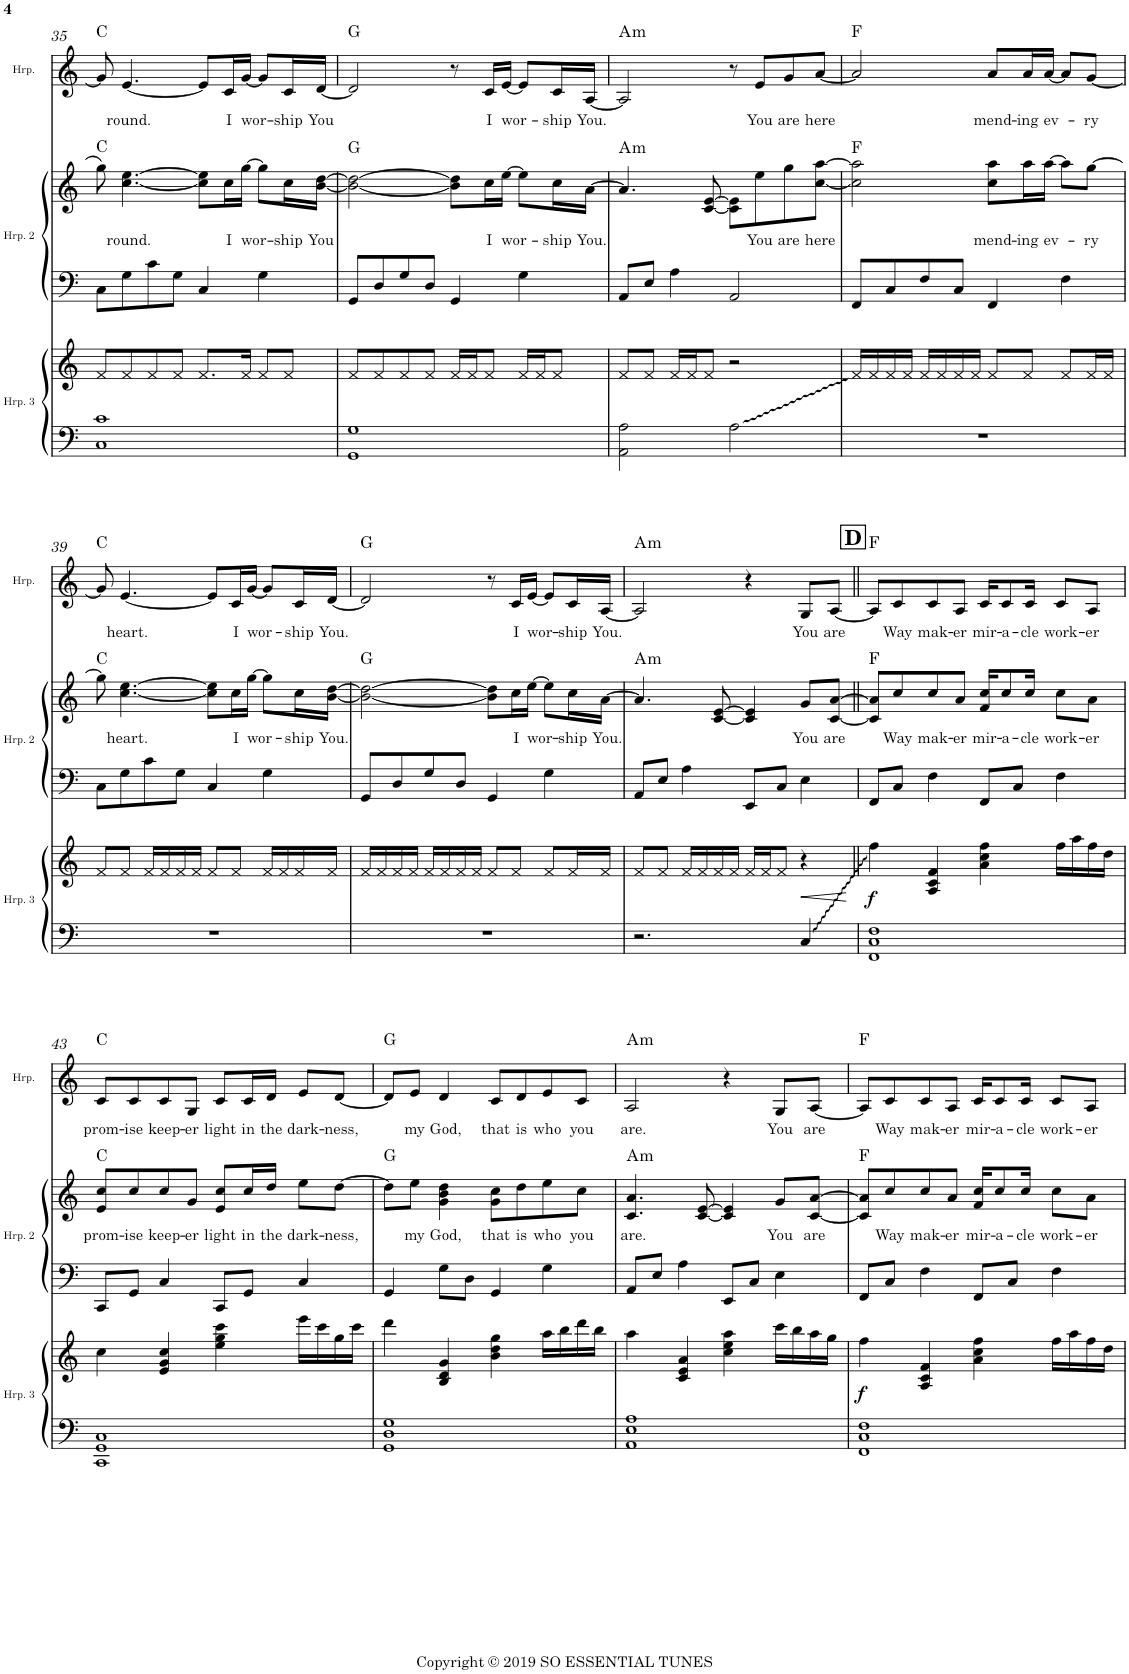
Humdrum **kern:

**kern	**kern	**dynam	**kern	**kern	**text	**harte	**kern	**text	**harte
*part3	*part3	*part3	*part2	*part2	*part2	*part2	*part1	*part1	*part1
*staff5	*staff4	*staff4/5	*staff3	*staff2	*staff2	*	*staff1	*staff1	*
*I"Harp 3	*	*	*I"Harp 2	*	*	*	*I"Harp 1	*	*
*I'Hrp. 3	*	*	*I'Hrp. 2	*	*	*	*I'Hrp.	*	*
!!LO:PB:g=z
*clefF4	*clefG2	*	*clefF4	*clefG2	*	*	*clefG2	*	*
*k[]	*k[]	*	*k[]	*k[]	*	*	*k[]	*	*
*M4/4	*M4/4	*	*M4/4	*M4/4	*	*	*M4/4	*	*
=35	=35	=35	=35	=35	=35	=35	=35	=35	=35
1C 1c	8f/L	.	8C\L	8gg\	.	C:maj	8g/]	.	C:maj
!	!	!	!	!	!LO:LY:b	!	!	!LO:LY:b	!
.	8f/	.	8G\	[4.cc\ [4.ee\	round.	.	[4.e/	round.	.
.	8f/	.	8c\	.	.	.	.	.	.
.	8f/J	.	8G\J	.	.	.	.	.	.
.	8.f/L	.	4C/	8cc\] 8ee\]L	.	.	8e/L]	.	.
!	!	!	!	!	!LO:LY:b	!	!	!LO:LY:b	!
.	.	.	.	16cc\L	I	.	16c/L	I	.
!	!	!	!	!	!LO:LY:b	!	!	!LO:LY:b	!
.	16f/Jk	.	.	[16gg\JJ	wor-	.	[16g/JJ	wor-	.
.	8f/L	.	4G\	8gg\L]	.	.	8g/L]	.	.
!	!	!	!	!	!LO:LY:b	!	!	!LO:LY:b	!
.	8f/J	.	.	16cc\L	-ship	.	16c/L	-ship	.
!	!	!	!	!	!LO:LY:b	!	!	!LO:LY:b	!
.	.	.	.	[16b\ [16dd\JJ	You	.	[16d/JJ	You	.
=36	=36	=36	=36	=36	=36	=36	=36	=36	=36
1GG 1G	8f/L	.	8GG/L	2b\_ 2dd\_	.	G:maj	2d/]	.	G:maj
.	8f/	.	8D/	.	.	.	.	.	.
.	8f/	.	8G/	.	.	.	.	.	.
.	8f/J	.	8D/J	.	.	.	.	.	.
.	16f/LL	.	4GG/	8b\] 8dd\]L	.	.	8r	.	.
.	16f/J	.	.	.	.	.	.	.	.
!	!	!	!	!	!LO:LY:b	!	!	!LO:LY:b	!
.	8f/J	.	.	16cc\L	I	.	16c/LL	I	.
!	!	!	!	!	!LO:LY:b	!	!	!LO:LY:b	!
.	.	.	.	[16ee\JJ	wor-	.	[16e/JJ	wor-	.
.	16f/LL	.	4G\	8ee\L]	.	.	8e/L]	.	.
.	16f/J	.	.	.	.	.	.	.	.
!	!	!	!	!	!LO:LY:b	!	!	!LO:LY:b	!
.	8f/J	.	.	16cc\L	-ship	.	16c/L	-ship	.
!	!	!	!	!	!LO:LY:b	!	!	!LO:LY:b	!
.	.	.	.	[16a\JJ	You.	.	[16A/JJ	You.	.
=37	=37	=37	=37	=37	=37	=37	=37	=37	=37
!	!	!	!	!	!	!LO:H:kt=m	!	!	!LO:H:kt=m
2AA\ 2A\	8f/L	.	8AA/L	4.a/]	.	A:min	2A/]	.	A:min
.	8f/J	.	8E/J	.	.	.	.	.	.
.	16f/LL	.	4A\	.	.	.	.	.	.
.	16f/J	.	.	.	.	.	.	.	.
.	8f/J	.	.	[8c/ [8e/	.	.	.	.	.
2A\	2r	.	2AA/	8c\] 8e\]L	.	.	8r	.	.
!	!	!	!	!	!LO:LY:b	!	!	!LO:LY:b	!
.	.	.	.	8ee\	You	.	8e/L	You	.
!	!	!	!	!	!LO:LY:b	!	!	!LO:LY:b	!
.	.	.	.	8gg\	are	.	8g/	are	.
!	!	!	!	!	!LO:LY:b	!	!	!LO:LY:b	!
.	.	.	.	[8cc\ [8aa\J	here	.	[8a/J	here	.
=38	=38	=38	=38	=38	=38	=38	=38	=38	=38
1r	16f/LL	.	8FF/L	2cc\] 2aa\]	.	F:maj	2a/]	.	F:maj
.	16f/	.	.	.	.	.	.	.	.
.	16f/	.	8C/	.	.	.	.	.	.
.	16f/JJ	.	.	.	.	.	.	.	.
.	16f/LL	.	8F/	.	.	.	.	.	.
.	16f/	.	.	.	.	.	.	.	.
.	16f/	.	8C/J	.	.	.	.	.	.
.	16f/JJ	.	.	.	.	.	.	.	.
!	!	!	!	!	!LO:LY:b	!	!	!LO:LY:b	!
.	8f/L	.	4FF/	8cc\ 8aa\L	mend-	.	8a/L	mend-	.
!	!	!	!	!	!LO:LY:b	!	!	!LO:LY:b	!
.	8f/J	.	.	16aa\L	-ing	.	16a/L	-ing	.
!	!	!	!	!	!LO:LY:b	!	!	!LO:LY:b	!
.	.	.	.	[16aa\JJ	ev-	.	[16a/JJ	ev-	.
.	8f/L	.	4F\	8aa\L]	.	.	8a/L]	.	.
!	!	!	!	!	!LO:LY:b	!	!	!LO:LY:b	!
.	16f/L	.	.	[8gg\J	-ry	.	[8g/J	-ry	.
.	16f/JJ	.	.	.	.	.	.	.	.
!!LO:LB:g=z
=39	=39	=39	=39	=39	=39	=39	=39	=39	=39
1r	8f/L	.	8C\L	8gg\]	.	C:maj	8g/]	.	C:maj
!	!	!	!	!	!LO:LY:b	!	!	!LO:LY:b	!
.	8f/J	.	8G\	[4.cc\ [4.ee\	heart.	.	[4.e/	heart.	.
.	16f/LL	.	8c\	.	.	.	.	.	.
.	16f/	.	.	.	.	.	.	.	.
.	16f/	.	8G\J	.	.	.	.	.	.
.	16f/JJ	.	.	.	.	.	.	.	.
.	8f/L	.	4C/	8cc\] 8ee\]L	.	.	8e/L]	.	.
!	!	!	!	!	!LO:LY:b	!	!	!LO:LY:b	!
.	8f/J	.	.	16cc\L	I	.	16c/L	I	.
!	!	!	!	!	!LO:LY:b	!	!	!LO:LY:b	!
.	.	.	.	[16gg\JJ	wor-	.	[16g/JJ	wor-	.
.	16f/LL	.	4G\	8gg\L]	.	.	8g/L]	.	.
.	16f/	.	.	.	.	.	.	.	.
!	!	!	!	!	!LO:LY:b	!	!	!LO:LY:b	!
.	16f/	.	.	16cc\L	-ship	.	16c/L	-ship	.
!	!	!	!	!	!LO:LY:b	!	!	!LO:LY:b	!
.	16f/JJ	.	.	[16b\ [16dd\JJ	You.	.	[16d/JJ	You.	.
=40	=40	=40	=40	=40	=40	=40	=40	=40	=40
1r	16f/LL	.	8GG/L	2b\_ 2dd\_	.	G:maj	2d/]	.	G:maj
.	16f/	.	.	.	.	.	.	.	.
.	16f/	.	8D/	.	.	.	.	.	.
.	16f/JJ	.	.	.	.	.	.	.	.
.	16f/LL	.	8G/	.	.	.	.	.	.
.	16f/	.	.	.	.	.	.	.	.
.	16f/	.	8D/J	.	.	.	.	.	.
.	16f/JJ	.	.	.	.	.	.	.	.
.	8f/L	.	4GG/	8b\] 8dd\]L	.	.	8r	.	.
!	!	!	!	!	!LO:LY:b	!	!	!LO:LY:b	!
.	8f/J	.	.	16cc\L	I	.	16c/LL	I	.
!	!	!	!	!	!LO:LY:b	!	!	!LO:LY:b	!
.	.	.	.	[16ee\JJ	wor-	.	[16e/JJ	wor-	.
.	8f/L	.	4G\	8ee\L]	.	.	8e/L]	.	.
!	!	!	!	!	!LO:LY:b	!	!	!LO:LY:b	!
.	16f/L	.	.	16cc\L	-ship	.	16c/L	-ship	.
!	!	!	!	!	!LO:LY:b	!	!	!LO:LY:b	!
.	16f/JJ	.	.	[16a\JJ	You.	.	[16A/JJ	You.	.
=41	=41	=41	=41	=41	=41	=41	=41	=41	=41
!	!	!	!	!	!	!LO:H:kt=m	!	!	!LO:H:kt=m
2.r	8f/L	.	8AA/L	4.a/]	.	A:min	2A/]	.	A:min
.	8f/J	.	8E/J	.	.	.	.	.	.
.	16f/LL	.	4A\	.	.	.	.	.	.
.	16f/	.	.	.	.	.	.	.	.
.	16f/	.	.	[8c/ [8e/	.	.	.	.	.
.	16f/JJ	.	.	.	.	.	.	.	.
.	16f/LL	.	8EE/L	4c/] 4e/]	.	.	4r	.	.
.	16f/J	.	.	.	.	.	.	.	.
.	8f/J	.	8C/J	.	.	.	.	.	.
!	!	!	!	!	!LO:LY:b	!	!	!LO:LY:b	!
4C/	4r	.	4E\	8g/L	You	.	8G/L	You	.
!	!	!	!	!	!LO:LY:b	!	!	!LO:LY:b	!
.	.	.	.	[8c/ [8a/J	are	.	[8A/J	are	.
!!LO:REH:place=s1:a:B:cj:fs=14:t=D
=42||	=42||	=42||	=42||	=42||	=42||	=42||	=42||	=42||	=42||
!	!	!LO:DY:b	!	!	!	!	!	!	!
1FF 1C 1F	4ff\	f	8FF/L	8c/] 8a/]L	.	F:maj	8A/L]	.	F:maj
!	!	!	!	!	!LO:LY:b	!	!	!LO:LY:b	!
.	.	.	8C/J	8cc/	Way	.	8c/	Way	.
!	!	!	!	!	!LO:LY:b	!	!	!LO:LY:b	!
.	4A/ 4c/ 4f/	.	4F\	8cc/	mak-	.	8c/	mak-	.
!	!	!	!	!	!LO:LY:b	!	!	!LO:LY:b	!
.	.	.	.	8a/J	-er	.	8A/J	-er	.
!	!	!	!	!	!LO:LY:b	!	!	!LO:LY:b	!
.	4a\ 4cc\ 4ff\	.	8FF/L	16f/ 16cc/KL	mir-	.	16c/KL	mir-	.
!	!	!	!	!	!LO:LY:b	!	!	!LO:LY:b	!
.	.	.	.	8cc/	-a-	.	8c/	-a-	.
.	.	.	8C/J	.	.	.	.	.	.
!	!	!	!	!	!LO:LY:b	!	!	!LO:LY:b	!
.	.	.	.	16cc/Jk	-cle	.	16c/Jk	-cle	.
!	!	!	!	!	!LO:LY:b	!	!	!LO:LY:b	!
.	16ff\LL	.	4F\	8cc\L	work-	.	8c/L	work-	.
.	16aa\	.	.	.	.	.	.	.	.
!	!	!	!	!	!LO:LY:b	!	!	!LO:LY:b	!
.	16ff\	.	.	8a\J	-er	.	8A/J	-er	.
.	16dd\JJ	.	.	.	.	.	.	.	.
!!LO:LB:g=z
=43	=43	=43	=43	=43	=43	=43	=43	=43	=43
!	!	!	!	!	!LO:LY:b	!	!	!LO:LY:b	!
1CC 1GG 1C	4cc\	.	8CC/L	8e/ 8cc/L	prom-	C:maj	8c/L	prom-	C:maj
!	!	!	!	!	!LO:LY:b	!	!	!LO:LY:b	!
.	.	.	8GG/J	8cc/	-ise	.	8c/	-ise	.
!	!	!	!	!	!LO:LY:b	!	!	!LO:LY:b	!
.	4e/ 4g/ 4cc/	.	4C/	8cc/	keep-	.	8c/	keep-	.
!	!	!	!	!	!LO:LY:b	!	!	!LO:LY:b	!
.	.	.	.	8g/J	-er	.	8G/J	-er	.
!	!	!	!	!	!LO:LY:b	!	!	!LO:LY:b	!
.	4ee\ 4gg\ 4ccc\	.	8CC/L	8e/ 8cc/L	light	.	8c/L	light	.
!	!	!	!	!	!LO:LY:b	!	!	!LO:LY:b	!
.	.	.	8GG/J	16cc/L	in	.	16c/L	in	.
!	!	!	!	!	!LO:LY:b	!	!	!LO:LY:b	!
.	.	.	.	16dd/JJ	the	.	16d/JJ	the	.
!	!	!	!	!	!LO:LY:b	!	!	!LO:LY:b	!
.	16eee\LL	.	4C/	8ee\L	dark-	.	8e/L	dark-	.
.	16ccc\	.	.	.	.	.	.	.	.
!	!	!	!	!	!LO:LY:b	!	!	!LO:LY:b	!
.	16gg\	.	.	[8dd\J	-ness,	.	[8d/J	-ness,	.
.	16ccc\JJ	.	.	.	.	.	.	.	.
=44	=44	=44	=44	=44	=44	=44	=44	=44	=44
1GG 1D 1G	4ddd\	.	4GG/	8dd\L]	.	G:maj	8d/L]	.	G:maj
!	!	!	!	!	!LO:LY:b	!	!	!LO:LY:b	!
.	.	.	.	8ee\J	my	.	8e/J	my	.
!	!	!	!	!	!LO:LY:b	!	!	!LO:LY:b	!
.	4B/ 4d/ 4g/	.	8G\L	4g\ 4b\ 4dd\	God,	.	4d/	God,	.
.	.	.	8D\J	.	.	.	.	.	.
!	!	!	!	!	!LO:LY:b	!	!	!LO:LY:b	!
.	4b\ 4dd\ 4gg\	.	4GG/	8g\ 8cc\L	that	.	8c/L	that	.
!	!	!	!	!	!LO:LY:b	!	!	!LO:LY:b	!
.	.	.	.	8dd\	is	.	8d/	is	.
!	!	!	!	!	!LO:LY:b	!	!	!LO:LY:b	!
.	16aa\LL	.	4G\	8ee\	who	.	8e/	who	.
.	16bb\	.	.	.	.	.	.	.	.
!	!	!	!	!	!LO:LY:b	!	!	!LO:LY:b	!
.	16ddd\	.	.	8cc\J	you	.	8c/J	you	.
.	16bb\JJ	.	.	.	.	.	.	.	.
=45	=45	=45	=45	=45	=45	=45	=45	=45	=45
!	!	!	!	!	!LO:LY:b	!LO:H:kt=m	!	!LO:LY:b	!LO:H:kt=m
1AA 1E 1A	4aa\	.	8AA/L	4.c/ 4.a/	are.	A:min	2A/	are.	A:min
.	.	.	8E/J	.	.	.	.	.	.
.	4c/ 4e/ 4a/	.	4A\	.	.	.	.	.	.
.	.	.	.	[8c/ [8e/	.	.	.	.	.
.	4cc\ 4ee\ 4aa\	.	8EE/L	4c/] 4e/]	.	.	4r	.	.
.	.	.	8C/J	.	.	.	.	.	.
!	!	!	!	!	!LO:LY:b	!	!	!LO:LY:b	!
.	16ccc\LL	.	4E\	8g/L	You	.	8G/L	You	.
.	16bb\	.	.	.	.	.	.	.	.
!	!	!	!	!	!LO:LY:b	!	!	!LO:LY:b	!
.	16aa\	.	.	[8c/ [8a/J	are	.	[8A/J	are	.
.	16gg\JJ	.	.	.	.	.	.	.	.
=46	=46	=46	=46	=46	=46	=46	=46	=46	=46
!	!	!LO:DY:b	!	!	!	!	!	!	!
1FF 1C 1F	4ff\	f	8FF/L	8c/] 8a/]L	.	F:maj	8A/L]	.	F:maj
!	!	!	!	!	!LO:LY:b	!	!	!LO:LY:b	!
.	.	.	8C/J	8cc/	Way	.	8c/	Way	.
!	!	!	!	!	!LO:LY:b	!	!	!LO:LY:b	!
.	4A/ 4c/ 4f/	.	4F\	8cc/	mak-	.	8c/	mak-	.
!	!	!	!	!	!LO:LY:b	!	!	!LO:LY:b	!
.	.	.	.	8a/J	-er	.	8A/J	-er	.
!	!	!	!	!	!LO:LY:b	!	!	!LO:LY:b	!
.	4a\ 4cc\ 4ff\	.	8FF/L	16f/ 16cc/KL	mir-	.	16c/KL	mir-	.
!	!	!	!	!	!LO:LY:b	!	!	!LO:LY:b	!
.	.	.	.	8cc/	-a-	.	8c/	-a-	.
.	.	.	8C/J	.	.	.	.	.	.
!	!	!	!	!	!LO:LY:b	!	!	!LO:LY:b	!
.	.	.	.	16cc/Jk	-cle	.	16c/Jk	-cle	.
!	!	!	!	!	!LO:LY:b	!	!	!LO:LY:b	!
.	16ff\LL	.	4F\	8cc\L	work-	.	8c/L	work-	.
.	16aa\	.	.	.	.	.	.	.	.
!	!	!	!	!	!LO:LY:b	!	!	!LO:LY:b	!
.	16ff\	.	.	8a\J	-er	.	8A/J	-er	.
.	16dd\JJ	.	.	.	.	.	.	.	.
=	=	=	=	=	=	=	=	=	=
*-	*-	*-	*-	*-	*-	*-	*-	*-	*-
